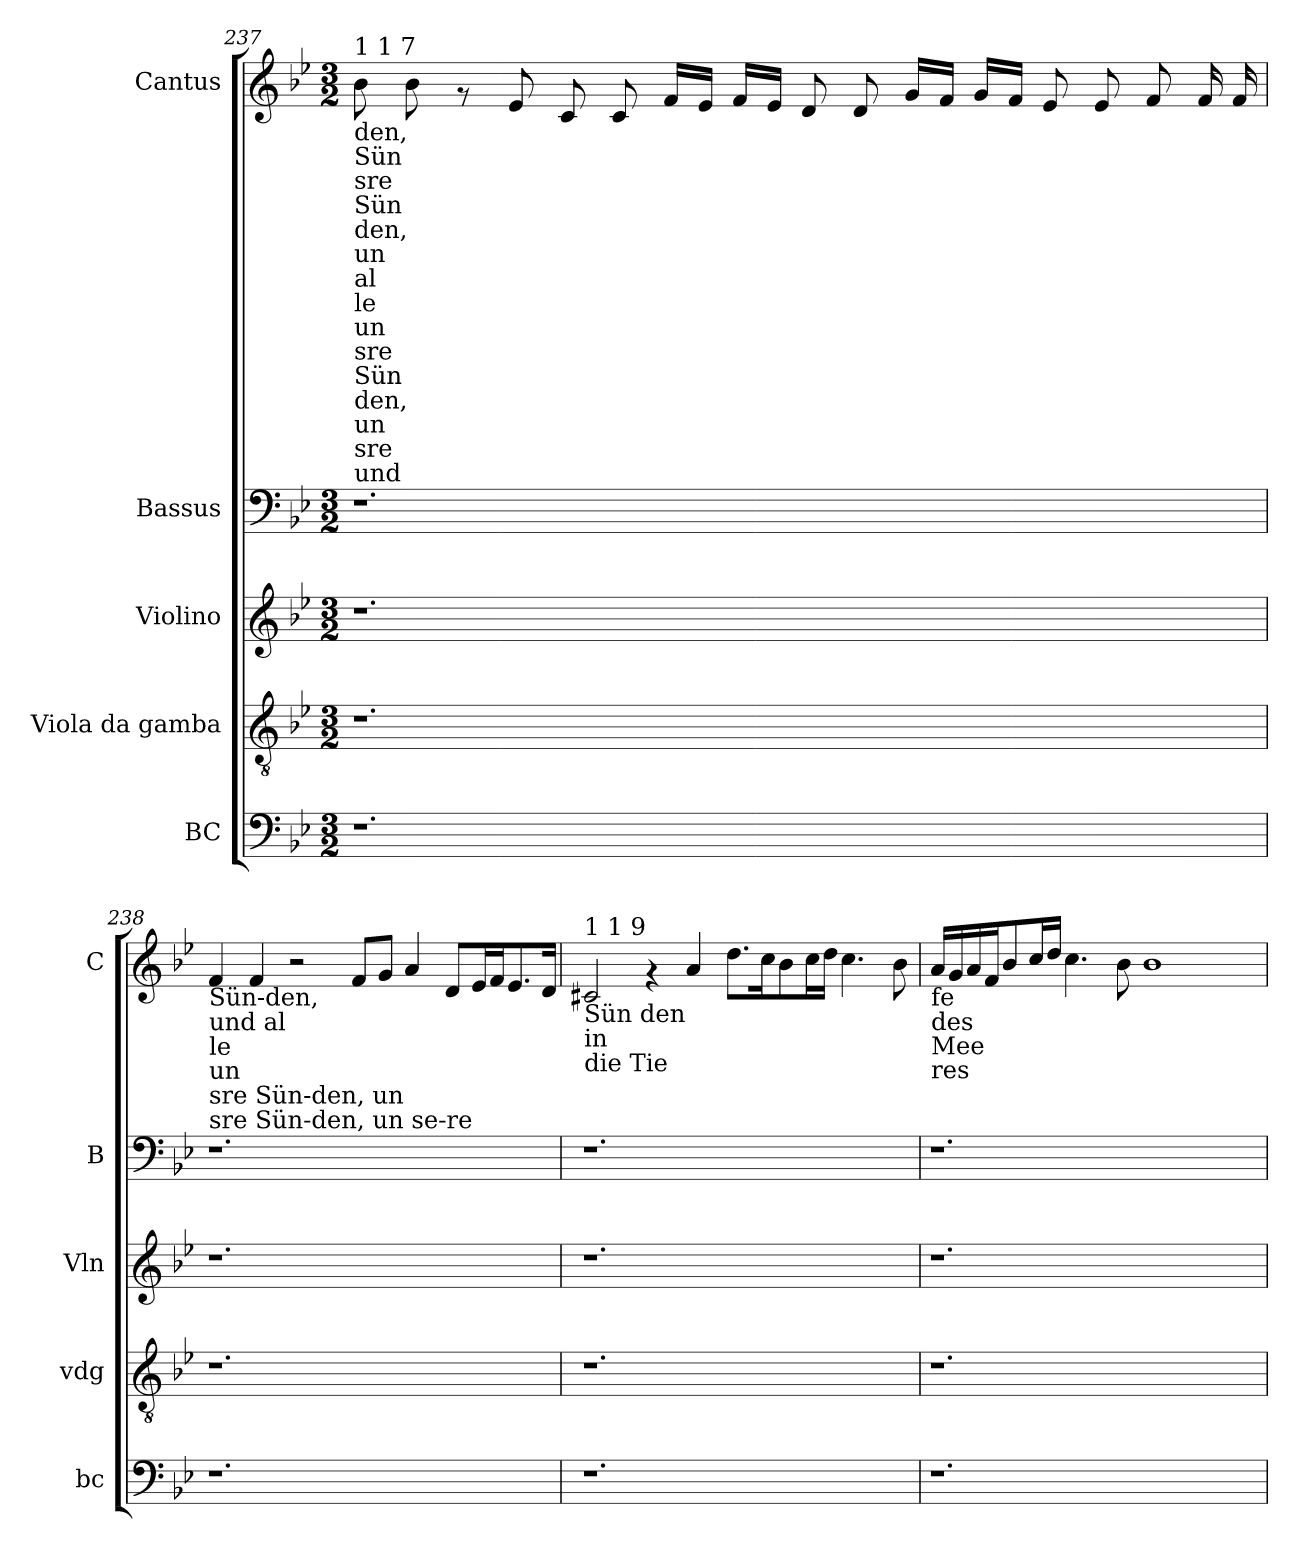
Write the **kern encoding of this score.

**kern	**kern	**kern	**kern	**kern
*part5	*part4	*part3	*part2	*part1
*staff5	*staff4	*staff3	*staff2	*staff1
*I"BC	*I"Viola da gamba	*I"Violino	*I"Bassus	*I"Cantus
*I'bc	*I'vdg	*I'Vln	*I'B	*I'C
!!LO:LB:g=z
*clefF4	*clefGv2	*clefG2	*clefF4	*clefG2
*k[b-e-]	*k[b-e-]	*k[b-e-]	*k[b-e-]	*k[b-e-]
*B-:	*B-:	*B-:	*B-:	*B-:
*M3/2	*M3/2	*M3/2	*M3/2	*M3/2
=237	=237	=237	=237	=237
!	!	!	!	!LO:TX:a:t=1 1 7
!	!	!	!	!LO:TX:b:t=den,
!	!	!	!	!LO:TX:b:t=Sün
!	!	!	!	!LO:TX:b:t=sre
!	!	!	!	!LO:TX:b:t=Sün
!	!	!	!	!LO:TX:b:t=den,
!	!	!	!	!LO:TX:b:t=un
!	!	!	!	!LO:TX:b:t=al
!	!	!	!	!LO:TX:b:t=le
!	!	!	!	!LO:TX:b:t=un
!	!	!	!	!LO:TX:b:t=sre
!	!	!	!	!LO:TX:b:t=Sün
!	!	!	!	!LO:TX:b:t=den,
!	!	!	!	!LO:TX:b:t=un
!	!	!	!	!LO:TX:b:t=sre
!	!	!	!	!LO:TX:b:t=und
1.r	1.r	1.r	1.r	8b-\
.	.	.	.	8b-\
.	.	.	.	8rf
.	.	.	.	8e-/
.	.	.	.	8c/
.	.	.	.	8c/
.	.	.	.	16f/LL
.	.	.	.	16e-/JJ
.	.	.	.	16f/LL
.	.	.	.	16e-/JJ
.	.	.	.	8d/
.	.	.	.	8d/
.	.	.	.	16g/LL
.	.	.	.	16f/JJ
.	.	.	.	16g/LL
.	.	.	.	16f/JJ
2ryy	2ryy	2ryy	2ryy	8e-/
.	.	.	.	8e-/
.	.	.	.	8f/
.	.	.	.	16f/
.	.	.	.	16f/
=238	=238	=238	=238	=238
!	!	!	!	!LO:TX:b:t=Sün-den,
!	!	!	!	!LO:TX:b:t=und al
!	!	!	!	!LO:TX:b:t=le
!	!	!	!	!LO:TX:b:t=un
!	!	!	!	!LO:TX:b:t=sre Sün-den, un
!	!	!	!	!LO:TX:b:t=sre Sün-den, un se-re
1.r	1.r	1.r	1.r	4f/
.	.	.	.	4f/
.	.	.	.	2r
.	.	.	.	8f/L
.	.	.	.	8g/J
.	.	.	.	4a/
2ryy	2ryy	2ryy	2ryy	8d/L
.	.	.	.	16e-/L
.	.	.	.	16f/J
.	.	.	.	8.e-/
.	.	.	.	16d/Jk
!!LO:PB:g=z
=239	=239	=239	=239	=239
!	!	!	!	!LO:TX:a:t=1 1 9
!	!	!	!	!LO:TX:b:t=Sün den
!	!	!	!	!LO:TX:b:t=in
!	!	!	!	!LO:TX:b:t=die Tie
1.r	1.r	1.r	1.r	2c#X/
.	.	.	.	4rf
.	.	.	.	4a/
.	.	.	.	8.dd\L
.	.	.	.	16cc\k
.	.	.	.	8b-\
.	.	.	.	16cc\L
.	.	.	.	16dd\JJ
2ryy	2ryy	2ryy	2ryy	4.cc\
.	.	.	.	8b-\
=240	=240	=240	=240	=240
!	!	!	!	!LO:TX:b:t=fe
!	!	!	!	!LO:TX:b:t=des
!	!	!	!	!LO:TX:b:t=Mee
!	!	!	!	!LO:TX:b:t=res
1.r	1.r	1.r	1.r	16a/LL
.	.	.	.	16g/
.	.	.	.	16a/
.	.	.	.	16f/J
.	.	.	.	8b-/
.	.	.	.	16cc/L
.	.	.	.	16dd/JJ
.	.	.	.	4.cc\
.	.	.	.	8b-\
.	.	.	.	1b-
2ryy	2ryy	2ryy	2ryy	.
=!	=!	=!	=!	=!
*-	*-	*-	*-	*-
